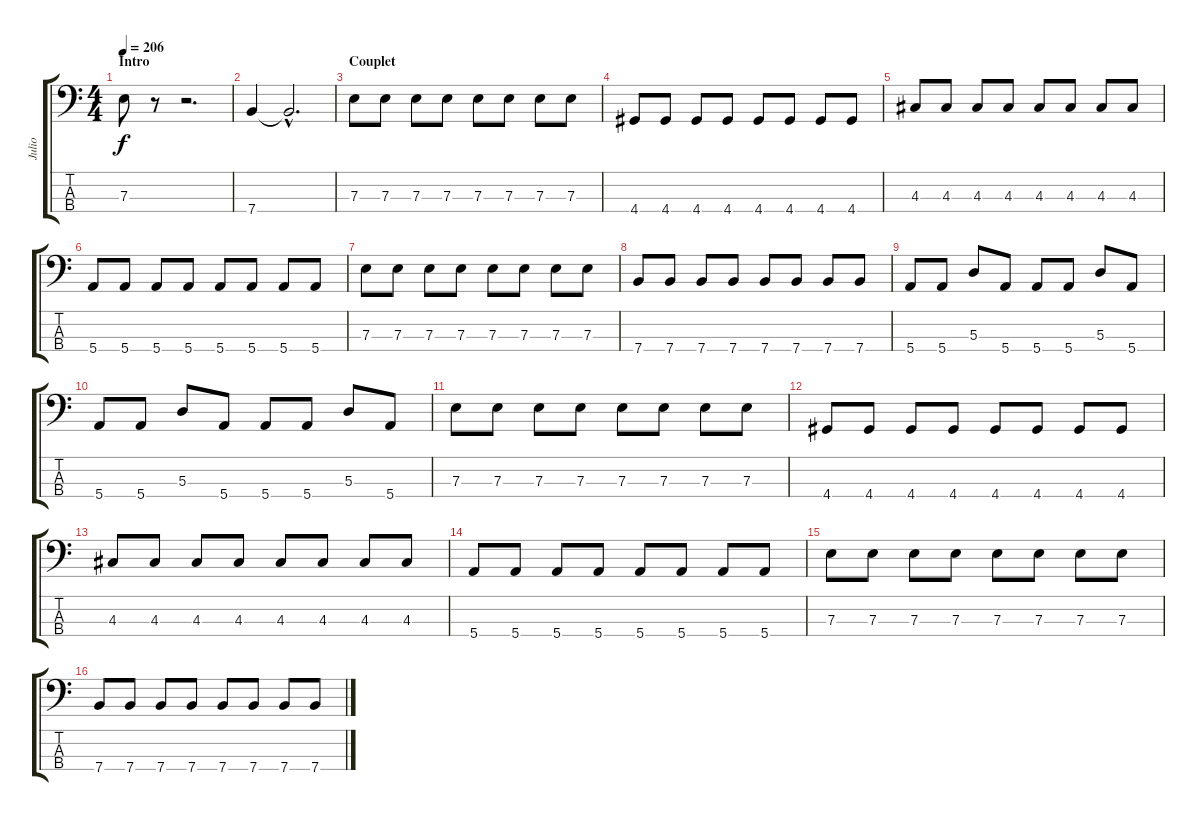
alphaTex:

\track ("Julio" "Julio") {instrument electricbassfinger}
\staff {score tabs}
\tuning (G2 D2 A1 E1) {hide}
\ts (4 4)
\section ("" "Intro")
\tempo 206
\clef f4
\ks c
7.3.8{dy f instrument electricbassfinger} r.8 r.2{d} |
7.4.4 7.4{hac t}.2{d} |
\section ("" "Couplet")
7.3.8 7.3.8 7.3.8 7.3.8 7.3.8 7.3.8 7.3.8 7.3.8 |
4.4.8 4.4.8 4.4.8 4.4.8 4.4.8 4.4.8 4.4.8 4.4.8 |
4.3.8 4.3.8 4.3.8 4.3.8 4.3.8 4.3.8 4.3.8 4.3.8 |
5.4.8 5.4.8 5.4.8 5.4.8 5.4.8 5.4.8 5.4.8 5.4.8 |
7.3.8 7.3.8 7.3.8 7.3.8 7.3.8 7.3.8 7.3.8 7.3.8 |
7.4.8 7.4.8 7.4.8 7.4.8 7.4.8 7.4.8 7.4.8 7.4.8 |
5.4.8 5.4.8 5.3.8 5.4.8 5.4.8 5.4.8 5.3.8 5.4.8 |
5.4.8 5.4.8 5.3.8 5.4.8 5.4.8 5.4.8 5.3.8 5.4.8 |
7.3.8 7.3.8 7.3.8 7.3.8 7.3.8 7.3.8 7.3.8 7.3.8 |
4.4.8 4.4.8 4.4.8 4.4.8 4.4.8 4.4.8 4.4.8 4.4.8 |
4.3.8 4.3.8 4.3.8 4.3.8 4.3.8 4.3.8 4.3.8 4.3.8 |
5.4.8 5.4.8 5.4.8 5.4.8 5.4.8 5.4.8 5.4.8 5.4.8 |
7.3.8 7.3.8 7.3.8 7.3.8 7.3.8 7.3.8 7.3.8 7.3.8 |
7.4.8 7.4.8 7.4.8 7.4.8 7.4.8 7.4.8 7.4.8 7.4.8
